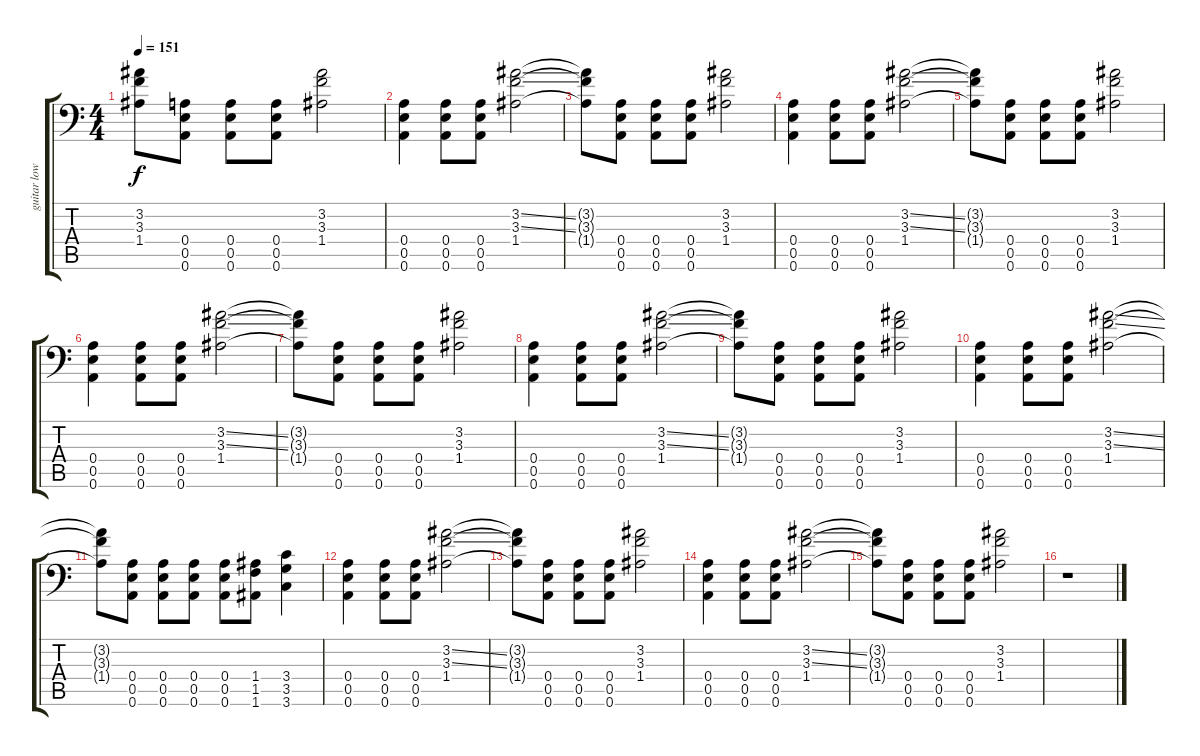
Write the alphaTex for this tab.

\track ("guitar low" "guitar low") {instrument distortionguitar}
\staff {score tabs}
\tuning (B3 G3 D3 A2 E2 A1) {hide}
\ts (4 4)
\tempo 151
\clef f4
\ks c
(3.2{t} 3.3{t} 1.4{t}).8{dy f} (0.4 0.5 0.6).8 (0.4 0.5 0.6).8 (0.4 0.5 0.6).8 (3.2 3.3 1.4).2 |
(0.4 0.5 0.6).4 (0.4 0.5 0.6).8 (0.4 0.5 0.6).8 (3.2{ss} 3.3{ss} 1.4).2 |
(3.2{t} 3.3{t} 1.4{t}).8 (0.4 0.5 0.6).8 (0.4 0.5 0.6).8 (0.4 0.5 0.6).8 (3.2 3.3 1.4).2 |
(0.4 0.5 0.6).4 (0.4 0.5 0.6).8 (0.4 0.5 0.6).8 (3.2{ss} 3.3{ss} 1.4).2 |
(3.2{t} 3.3{t} 1.4{t}).8 (0.4 0.5 0.6).8 (0.4 0.5 0.6).8 (0.4 0.5 0.6).8 (3.2 3.3 1.4).2 |
(0.4 0.5 0.6).4 (0.4 0.5 0.6).8 (0.4 0.5 0.6).8 (3.2{ss} 3.3{ss} 1.4).2 |
(3.2{t} 3.3{t} 1.4{t}).8 (0.4 0.5 0.6).8 (0.4 0.5 0.6).8 (0.4 0.5 0.6).8 (3.2 3.3 1.4).2 |
(0.4 0.5 0.6).4 (0.4 0.5 0.6).8 (0.4 0.5 0.6).8 (3.2{ss} 3.3{ss} 1.4).2 |
(3.2{t} 3.3{t} 1.4{t}).8 (0.4 0.5 0.6).8 (0.4 0.5 0.6).8 (0.4 0.5 0.6).8 (3.2 3.3 1.4).2 |
(0.4 0.5 0.6).4 (0.4 0.5 0.6).8 (0.4 0.5 0.6).8 (3.2{ss} 3.3{ss} 1.4).2 |
(3.2{t} 3.3{t} 1.4{t}).8 (0.4 0.5 0.6).8 (0.4 0.5 0.6).8 (0.4 0.5 0.6).8 (0.4 0.5 0.6).8 (1.4 1.5 1.6).8 (3.4 3.5 3.6).4 |
(0.4 0.5 0.6).4 (0.4 0.5 0.6).8 (0.4 0.5 0.6).8 (3.2{ss} 3.3{ss} 1.4).2 |
(3.2{t} 3.3{t} 1.4{t}).8 (0.4 0.5 0.6).8 (0.4 0.5 0.6).8 (0.4 0.5 0.6).8 (3.2 3.3 1.4).2 |
(0.4 0.5 0.6).4 (0.4 0.5 0.6).8 (0.4 0.5 0.6).8 (3.2{ss} 3.3{ss} 1.4).2 |
(3.2{t} 3.3{t} 1.4{t}).8 (0.4 0.5 0.6).8 (0.4 0.5 0.6).8 (0.4 0.5 0.6).8 (3.2 3.3 1.4).2 |
r.1
